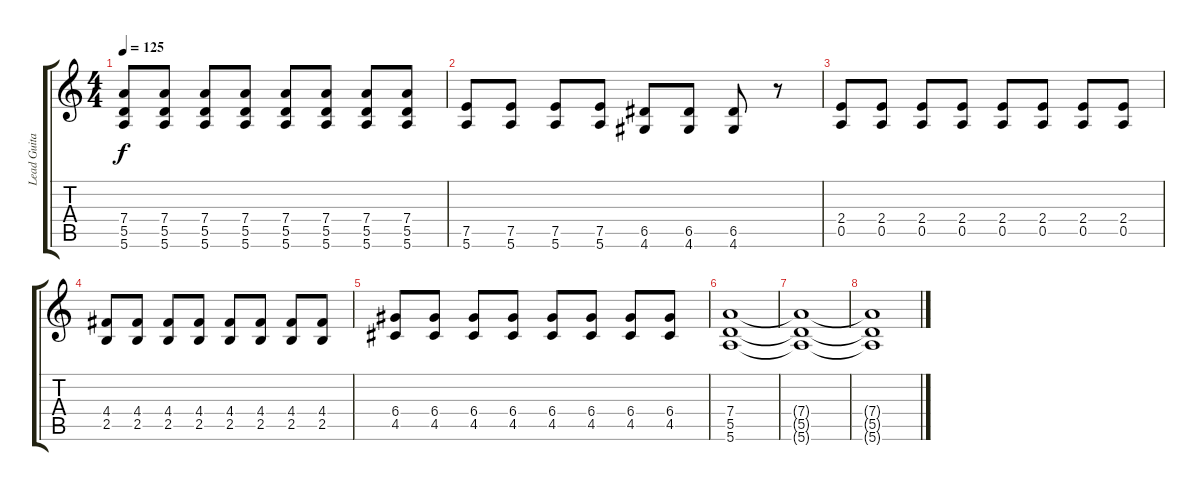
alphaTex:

\track ("Lead Guitar" "Lead Guita") {instrument distortionguitar}
\staff {score tabs}
\tuning (E4 B3 G3 D3 A2 E2) {hide}
\ts (4 4)
\tempo 125
\clef g2
\ks c
(7.4 5.5 5.6).8{dy f} (7.4 5.5 5.6).8 (7.4 5.5 5.6).8 (7.4 5.5 5.6).8 (7.4 5.5 5.6).8 (7.4 5.5 5.6).8 (7.4 5.5 5.6).8 (7.4 5.5 5.6).8 |
(7.5 5.6).8 (7.5 5.6).8 (7.5 5.6).8 (7.5 5.6).8 (6.5 4.6).8 (6.5 4.6).8 (6.5 4.6).8 r.8 |
(2.4 0.5).8 (2.4 0.5).8 (2.4 0.5).8 (2.4 0.5).8 (2.4 0.5).8 (2.4 0.5).8 (2.4 0.5).8 (2.4 0.5).8 |
(4.4 2.5).8 (4.4 2.5).8 (4.4 2.5).8 (4.4 2.5).8 (4.4 2.5).8 (4.4 2.5).8 (4.4 2.5).8 (4.4 2.5).8 |
(6.4 4.5).8 (6.4 4.5).8 (6.4 4.5).8 (6.4 4.5).8 (6.4 4.5).8 (6.4 4.5).8 (6.4 4.5).8 (6.4 4.5).8 |
(7.4 5.5 5.6).1 |
(7.4{t} 5.5{t} 5.6{t}).1 |
(7.4{t} 5.5{t} 5.6{t}).1
